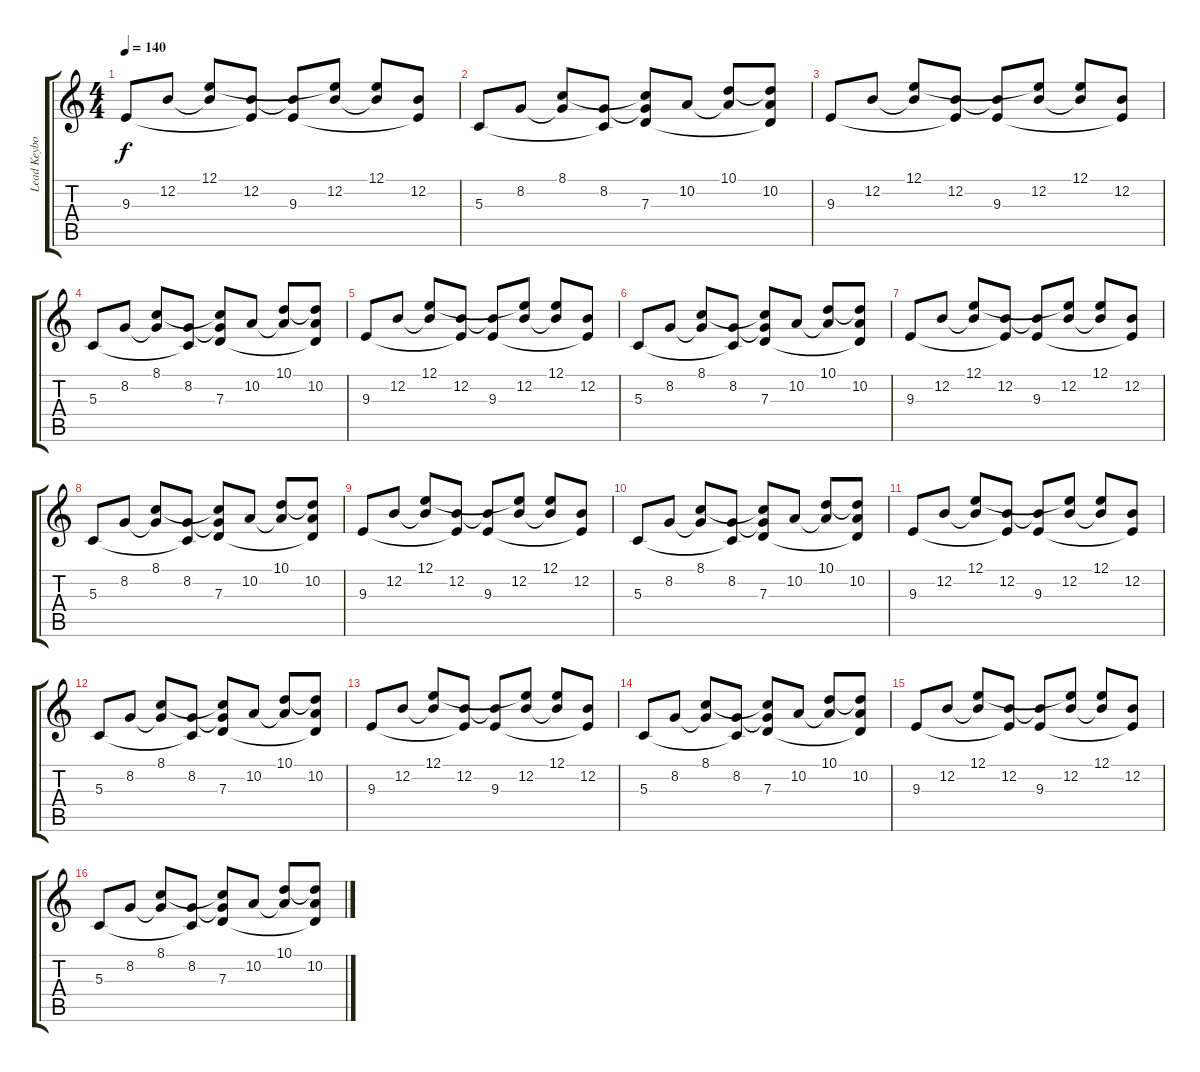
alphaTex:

\track ("Lead Keyboards" "Lead Keybo") {instrument electricgrandpiano}
\staff {score tabs}
\tuning (E4 B3 G3 D3 A2 E2) {hide}
\ts (4 4)
\tempo 140
\clef g2
\ks c
9.3.8{dy f} 12.2.8 (12.1 12.2{t}).8 (12.2 9.3{t}).8 (12.2{t} 9.3).8 (12.1{t} 12.2).8 (12.1 12.2{t}).8 (12.2 9.3{t}).8 |
5.3.8 8.2.8 (8.1 8.2{t}).8 (8.2 5.3{t}).8 (8.1{t} 8.2{t} 7.3).8 10.2.8 (10.1 10.2{t}).8 (10.1{t} 10.2 7.3{t}).8 |
9.3.8 12.2.8 (12.1 12.2{t}).8 (12.2 9.3{t}).8 (12.2{t} 9.3).8 (12.1{t} 12.2).8 (12.1 12.2{t}).8 (12.2 9.3{t}).8 |
5.3.8 8.2.8 (8.1 8.2{t}).8 (8.2 5.3{t}).8 (8.1{t} 8.2{t} 7.3).8 10.2.8 (10.1 10.2{t}).8 (10.1{t} 10.2 7.3{t}).8 |
9.3.8 12.2.8 (12.1 12.2{t}).8 (12.2 9.3{t}).8 (12.2{t} 9.3).8 (12.1{t} 12.2).8 (12.1 12.2{t}).8 (12.2 9.3{t}).8 |
5.3.8 8.2.8 (8.1 8.2{t}).8 (8.2 5.3{t}).8 (8.1{t} 8.2{t} 7.3).8 10.2.8 (10.1 10.2{t}).8 (10.1{t} 10.2 7.3{t}).8 |
9.3.8 12.2.8 (12.1 12.2{t}).8 (12.2 9.3{t}).8 (12.2{t} 9.3).8 (12.1{t} 12.2).8 (12.1 12.2{t}).8 (12.2 9.3{t}).8 |
5.3.8 8.2.8 (8.1 8.2{t}).8 (8.2 5.3{t}).8 (8.1{t} 8.2{t} 7.3).8 10.2.8 (10.1 10.2{t}).8 (10.1{t} 10.2 7.3{t}).8 |
9.3.8 12.2.8 (12.1 12.2{t}).8 (12.2 9.3{t}).8 (12.2{t} 9.3).8 (12.1{t} 12.2).8 (12.1 12.2{t}).8 (12.2 9.3{t}).8 |
5.3.8 8.2.8 (8.1 8.2{t}).8 (8.2 5.3{t}).8 (8.1{t} 8.2{t} 7.3).8 10.2.8 (10.1 10.2{t}).8 (10.1{t} 10.2 7.3{t}).8 |
9.3.8 12.2.8 (12.1 12.2{t}).8 (12.2 9.3{t}).8 (12.2{t} 9.3).8 (12.1{t} 12.2).8 (12.1 12.2{t}).8 (12.2 9.3{t}).8 |
5.3.8 8.2.8 (8.1 8.2{t}).8 (8.2 5.3{t}).8 (8.1{t} 8.2{t} 7.3).8 10.2.8 (10.1 10.2{t}).8 (10.1{t} 10.2 7.3{t}).8 |
9.3.8 12.2.8 (12.1 12.2{t}).8 (12.2 9.3{t}).8 (12.2{t} 9.3).8 (12.1{t} 12.2).8 (12.1 12.2{t}).8 (12.2 9.3{t}).8 |
5.3.8 8.2.8 (8.1 8.2{t}).8 (8.2 5.3{t}).8 (8.1{t} 8.2{t} 7.3).8 10.2.8 (10.1 10.2{t}).8 (10.1{t} 10.2 7.3{t}).8 |
9.3.8 12.2.8 (12.1 12.2{t}).8 (12.2 9.3{t}).8 (12.2{t} 9.3).8 (12.1{t} 12.2).8 (12.1 12.2{t}).8 (12.2 9.3{t}).8 |
5.3.8 8.2.8 (8.1 8.2{t}).8 (8.2 5.3{t}).8 (8.1{t} 8.2{t} 7.3).8 10.2.8 (10.1 10.2{t}).8 (10.1{t} 10.2 7.3{t}).8
